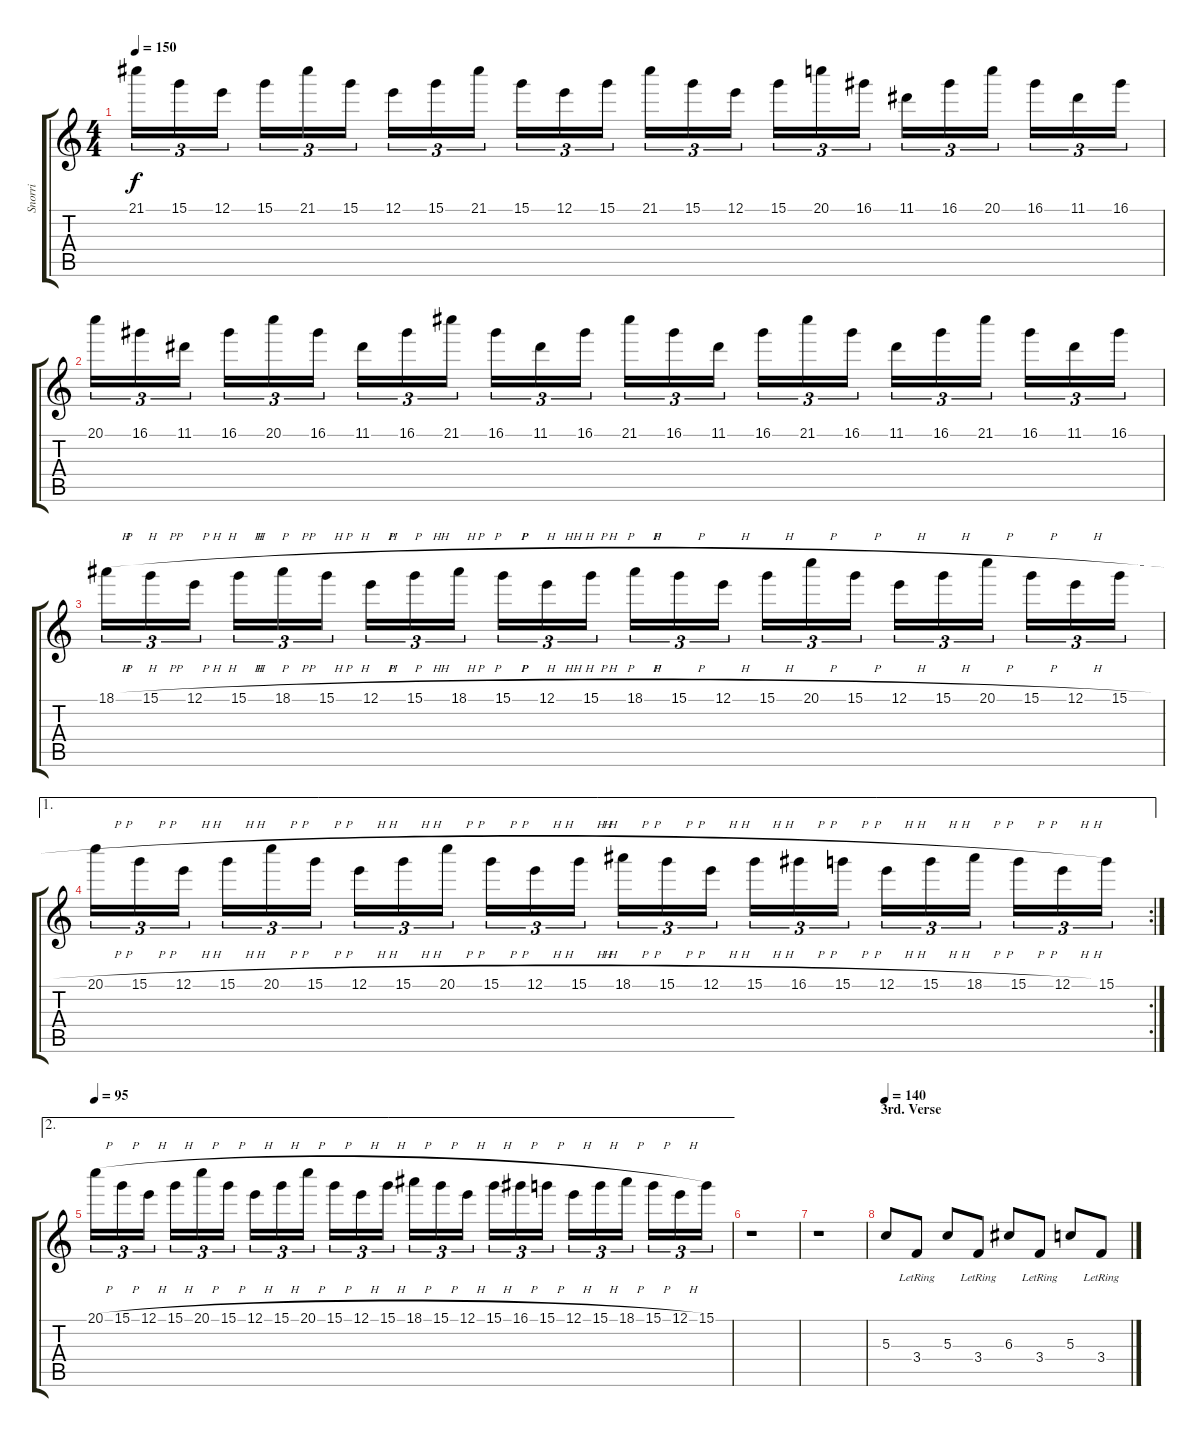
\track ("Snorri" "Snorri") {instrument distortionguitar}
\staff {score tabs}
\tuning (E4 B3 G3 D3 A2 E2) {hide}
\ts (4 4)
\tempo 150
\clef g2
\ks c
21.1.16{tu (3 2) dy f} 15.1.16{tu (3 2)} 12.1.16{tu (3 2)} 15.1.16{tu (3 2)} 21.1.16{tu (3 2)} 15.1.16{tu (3 2)} 12.1.16{tu (3 2)} 15.1.16{tu (3 2)} 21.1.16{tu (3 2)} 15.1.16{tu (3 2)} 12.1.16{tu (3 2)} 15.1.16{tu (3 2)} 21.1.16{tu (3 2)} 15.1.16{tu (3 2)} 12.1.16{tu (3 2)} 15.1.16{tu (3 2)} 20.1.16{tu (3 2)} 16.1.16{tu (3 2)} 11.1.16{tu (3 2)} 16.1.16{tu (3 2)} 20.1.16{tu (3 2)} 16.1.16{tu (3 2)} 11.1.16{tu (3 2)} 16.1.16{tu (3 2)} |
20.1.16{tu (3 2)} 16.1.16{tu (3 2)} 11.1.16{tu (3 2)} 16.1.16{tu (3 2)} 20.1.16{tu (3 2)} 16.1.16{tu (3 2)} 11.1.16{tu (3 2)} 16.1.16{tu (3 2)} 21.1.16{tu (3 2)} 16.1.16{tu (3 2)} 11.1.16{tu (3 2)} 16.1.16{tu (3 2)} 21.1.16{tu (3 2)} 16.1.16{tu (3 2)} 11.1.16{tu (3 2)} 16.1.16{tu (3 2)} 21.1.16{tu (3 2)} 16.1.16{tu (3 2)} 11.1.16{tu (3 2)} 16.1.16{tu (3 2)} 21.1.16{tu (3 2)} 16.1.16{tu (3 2)} 11.1.16{tu (3 2)} 16.1.16{tu (3 2)} |
18.1{h}.16{tu (3 2)} 15.1{h}.16{tu (3 2)} 12.1{h}.16{tu (3 2)} 15.1{h}.16{tu (3 2)} 18.1{h}.16{tu (3 2)} 15.1{h}.16{tu (3 2)} 12.1{h}.16{tu (3 2)} 15.1{h}.16{tu (3 2)} 18.1{h}.16{tu (3 2)} 15.1{h}.16{tu (3 2)} 12.1{h}.16{tu (3 2)} 15.1{h}.16{tu (3 2)} 18.1{h}.16{tu (3 2)} 15.1{h}.16{tu (3 2)} 12.1{h}.16{tu (3 2)} 15.1{h}.16{tu (3 2)} 20.1{h}.16{tu (3 2)} 15.1{h}.16{tu (3 2)} 12.1{h}.16{tu (3 2)} 15.1{h}.16{tu (3 2)} 20.1{h}.16{tu (3 2)} 15.1{h}.16{tu (3 2)} 12.1{h}.16{tu (3 2)} 15.1{h}.16{tu (3 2)} |
\ae 1
\rc 2
20.1{h}.16{tu (3 2)} 15.1{h}.16{tu (3 2)} 12.1{h}.16{tu (3 2)} 15.1{h}.16{tu (3 2)} 20.1{h}.16{tu (3 2)} 15.1{h}.16{tu (3 2)} 12.1{h}.16{tu (3 2)} 15.1{h}.16{tu (3 2)} 20.1{h}.16{tu (3 2)} 15.1{h}.16{tu (3 2)} 12.1{h}.16{tu (3 2)} 15.1{h}.16{tu (3 2)} 18.1{h}.16{tu (3 2)} 15.1{h}.16{tu (3 2)} 12.1{h}.16{tu (3 2)} 15.1{h}.16{tu (3 2)} 16.1{h}.16{tu (3 2)} 15.1{h}.16{tu (3 2)} 12.1{h}.16{tu (3 2)} 15.1{h}.16{tu (3 2)} 18.1{h}.16{tu (3 2)} 15.1{h}.16{tu (3 2)} 12.1{h}.16{tu (3 2)} 15.1.16{tu (3 2)} |
\ae 2
\tempo 95
20.1{h}.16{tu (3 2)} 15.1{h}.16{tu (3 2)} 12.1{h}.16{tu (3 2)} 15.1{h}.16{tu (3 2)} 20.1{h}.16{tu (3 2)} 15.1{h}.16{tu (3 2)} 12.1{h}.16{tu (3 2)} 15.1{h}.16{tu (3 2)} 20.1{h}.16{tu (3 2)} 15.1{h}.16{tu (3 2)} 12.1{h}.16{tu (3 2)} 15.1{h}.16{tu (3 2)} 18.1{h}.16{tu (3 2)} 15.1{h}.16{tu (3 2)} 12.1{h}.16{tu (3 2)} 15.1{h}.16{tu (3 2)} 16.1{h}.16{tu (3 2)} 15.1{h}.16{tu (3 2)} 12.1{h}.16{tu (3 2)} 15.1{h}.16{tu (3 2)} 18.1{h}.16{tu (3 2)} 15.1{h}.16{tu (3 2)} 12.1{h}.16{tu (3 2)} 15.1.16{tu (3 2)} |
r.1 |
r.1 |
\section ("" "3rd. Verse")
\tempo 140
5.3.8 3.4{lr}.8 5.3.8 3.4{lr}.8 6.3.8 3.4{lr}.8 5.3.8 3.4{lr}.8
